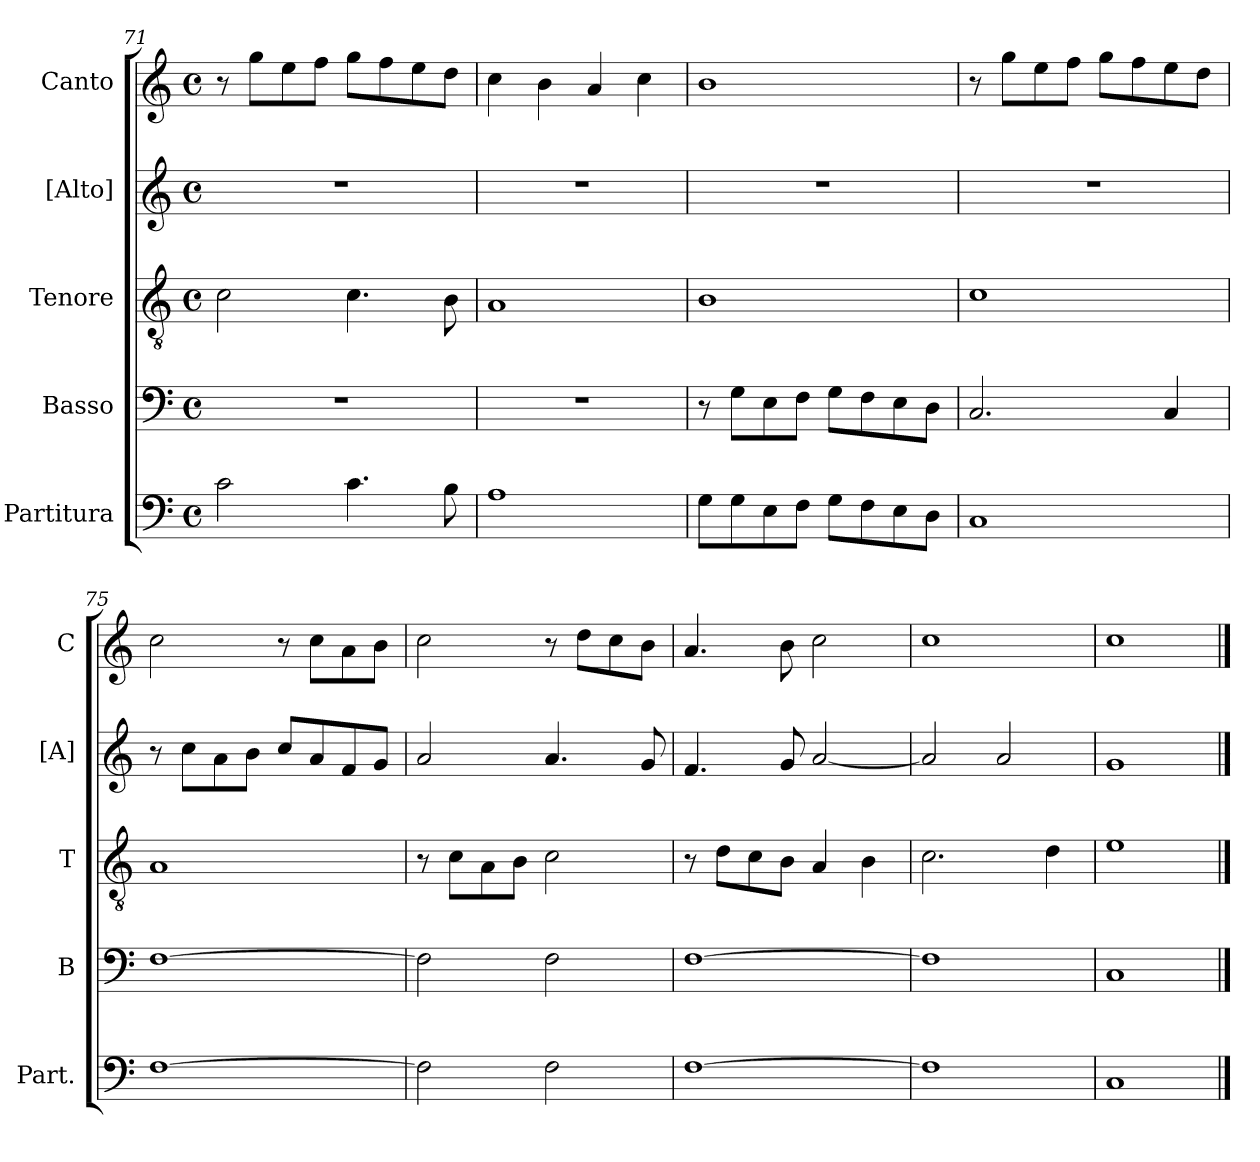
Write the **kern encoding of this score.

**kern	**kern	**kern	**kern	**kern
*part5	*part4	*part3	*part2	*part1
*staff5	*staff4	*staff3	*staff2	*staff1
*I"Partitura	*I"Basso	*I"Tenore	*I"[Alto]	*I"Canto
*I'Part.	*I'B	*I'T	*I'[A]	*I'C
*clefF4	*clefF4	*clefGv2	*clefG2	*clefG2
*k[]	*k[]	*k[]	*k[]	*k[]
*M4/4	*M4/4	*M4/4	*M4/4	*M4/4
*met(c)	*met(c)	*met(c)	*met(c)	*met(c)
=71	=71	=71	=71	=71
2c\	1r	2c\	1r	8r
.	.	.	.	8gg\L
.	.	.	.	8ee\
.	.	.	.	8ff\J
4.c\	.	4.c\	.	8gg\L
.	.	.	.	8ff\
.	.	.	.	8ee\
8B\	.	8B\	.	8dd\J
=72	=72	=72	=72	=72
1A	1r	1A	1r	4cc\
.	.	.	.	4b\
.	.	.	.	4a/
.	.	.	.	4cc\
=73	=73	=73	=73	=73
8G\L	8r	1B	1r	1b
8G\	8G\L	.	.	.
8E\	8E\	.	.	.
8F\J	8F\J	.	.	.
8G\L	8G\L	.	.	.
8F\	8F\	.	.	.
8E\	8E\	.	.	.
8D\J	8D\J	.	.	.
=74	=74	=74	=74	=74
1C	2.C/	1c	1r	8r
.	.	.	.	8gg\L
.	.	.	.	8ee\
.	.	.	.	8ff\J
.	.	.	.	8gg\L
.	.	.	.	8ff\
.	4C/	.	.	8ee\
.	.	.	.	8dd\J
=75	=75	=75	=75	=75
[1F	[1F	1A	8r	2cc\
.	.	.	8cc\L	.
.	.	.	8a\	.
.	.	.	8b\J	.
.	.	.	8cc/L	8r
.	.	.	8a/	8cc\L
.	.	.	8f/	8a\
.	.	.	8g/J	8b\J
=76	=76	=76	=76	=76
2F\]	2F\]	8r	2a/	2cc\
.	.	8c\L	.	.
.	.	8A\	.	.
.	.	8B\J	.	.
2F\	2F\	2c\	4.a/	8r
.	.	.	.	8dd\L
.	.	.	.	8cc\
.	.	.	8g/	8b\J
=77	=77	=77	=77	=77
[1F	[1F	8r	4.f/	4.a/
.	.	8d\L	.	.
.	.	8c\	.	.
.	.	8B\J	8g/	8b\
.	.	4A/	[2a/	2cc\
.	.	4B\	.	.
=78	=78	=78	=78	=78
1F]	1F]	2.c\	2a/]	1cc
.	.	.	2a/	.
.	.	4d\	.	.
=79	=79	=79	=79	=79
1C	1C	1e	1g	1cc
==	==	==	==	==
*-	*-	*-	*-	*-
